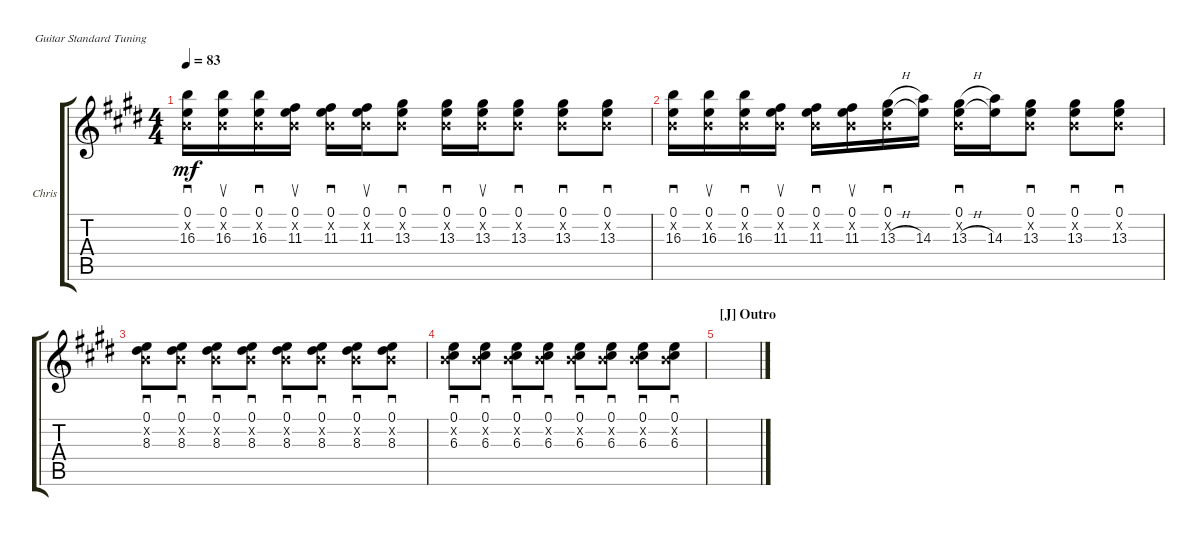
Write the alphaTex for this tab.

\defaultSystemsLayout 4
\bracketExtendMode groupsimilarinstruments
\firstSystemTrackNameOrientation horizontal
\otherSystemsTrackNameOrientation horizontal
\track ("Guitar II - Chris Shiflett" "Chris") {instrument overdrivenguitar}
\staff {score tabs}
\tuning (E4 B3 G3 D3 A2 E2)
\ts (4 4)
\tempo 83
\clef g2
\ks e
(0.1 0.2{x} 16.3).16{sd dy mf} (0.1 0.2{x} 16.3).16{su} (0.1 0.2{x} 16.3).16{sd} (0.1 0.2{x} 11.3).16{su} (0.1 0.2{x} 11.3).16{sd} (0.1 0.2{x} 11.3).16{su} (0.1 0.2{x} 13.3).8{sd} (0.1 0.2{x} 13.3).16{sd} (0.1 0.2{x} 13.3).16{su} (0.1 0.2{x} 13.3).8{sd} (0.1 0.2{x} 13.3).8{sd} (0.1 0.2{x} 13.3).8{sd} |
(0.1 0.2{x} 16.3).16{sd} (0.1 0.2{x} 16.3).16{su} (0.1 0.2{x} 16.3).16{sd} (0.1 0.2{x} 11.3).16{su} (0.1 0.2{x} 11.3).16{sd} (0.1 0.2{x} 11.3).16{su} (0.1 0.2{x} 13.3{h}).16{sd} (14.3 0.1{t}).16 (13.3{h} 0.1 0.2{x}).16{sd} (14.3 0.1{t}).16 (0.1 0.2{x} 13.3).8{sd} (0.1 0.2{x} 13.3).8{sd} (0.1 0.2{x} 13.3).8{sd} |
(0.1 0.2{x} 8.3).8{sd} (0.1 0.2{x} 8.3).8{sd} (0.1 0.2{x} 8.3).8{sd} (0.1 0.2{x} 8.3).8{sd} (0.1 0.2{x} 8.3).8{sd} (0.1 0.2{x} 8.3).8{sd} (0.1 0.2{x} 8.3).8{sd} (0.1 0.2{x} 8.3).8{sd} |
(6.3 0.2{x} 0.1).8{sd} (6.3 0.2{x} 0.1).8{sd} (6.3 0.2{x} 0.1).8{sd} (6.3 0.2{x} 0.1).8{sd} (6.3 0.2{x} 0.1).8{sd} (6.3 0.2{x} 0.1).8{sd} (6.3 0.2{x} 0.1).8{sd} (6.3 0.2{x} 0.1).8{sd} |
\section ("J" "Outro")
